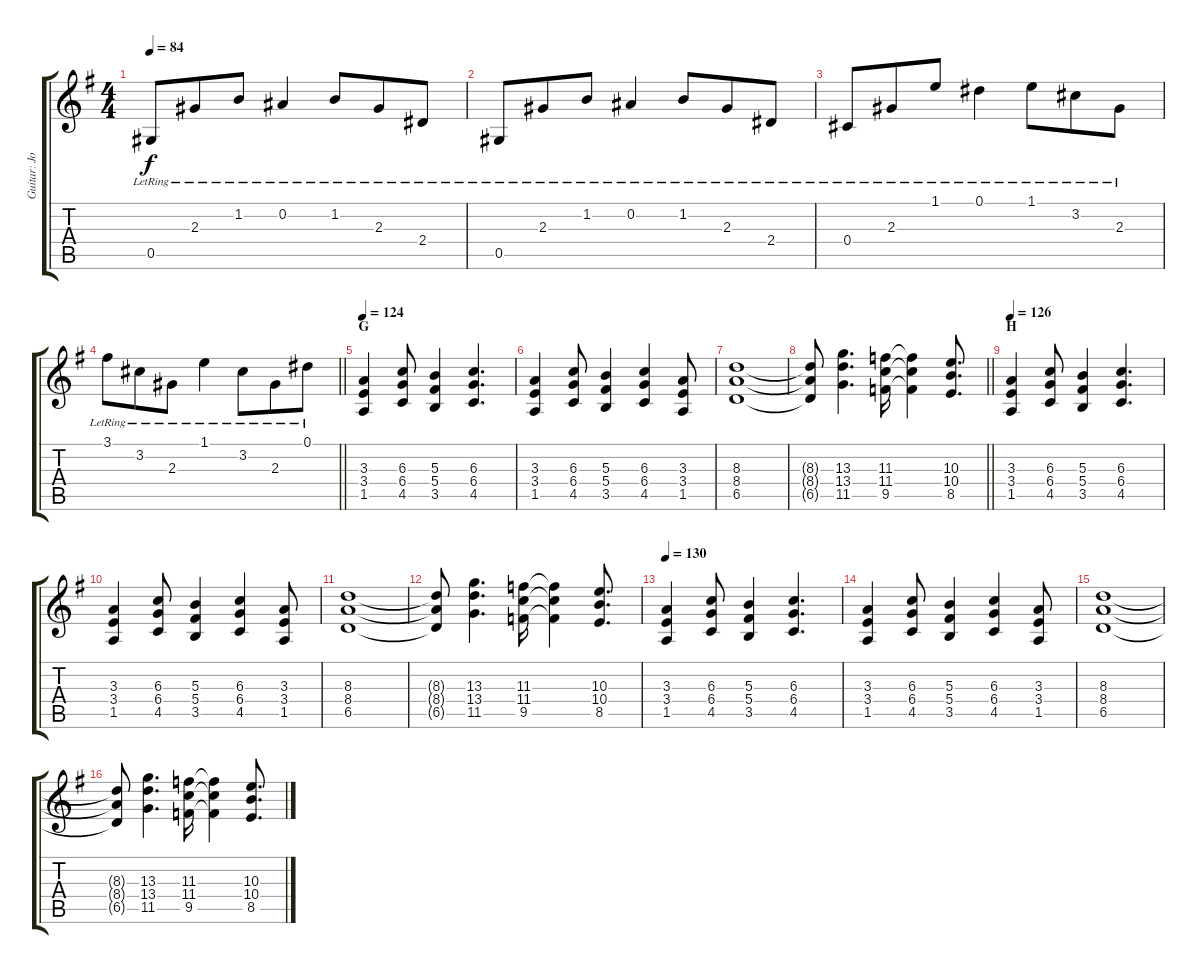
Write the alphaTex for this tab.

\track ("Guitar: Jon" "Guitar: Jo") {instrument acousticguitarsteel}
\staff {score tabs}
\tuning (Eb4 Bb3 Gb3 Db3 Ab2 Eb2) {hide}
\ts (4 4)
\tempo 84
\clef g2
\ks g
0.5{lr}.8{dy f} 2.3{lr}.8{beam merge} 1.2{lr}.8 0.2{lr}.4 1.2{lr}.8{beam merge} 2.3{lr}.8 2.4{lr}.8 |
0.5{lr}.8 2.3{lr}.8{beam merge} 1.2{lr}.8 0.2{lr}.4 1.2{lr}.8{beam merge} 2.3{lr}.8 2.4{lr}.8 |
0.4{lr}.8 2.3{lr}.8{beam merge} 1.1{lr}.8 0.1{lr}.4 1.1{lr}.8{beam merge} 3.2{lr}.8 2.3{lr}.8 |
\barLineRight lightlight
3.1{lr}.8 3.2{lr}.8{beam merge} 2.3{lr}.8 1.1{lr}.4 3.2{lr}.8{beam merge} 2.3{lr}.8 0.1{lr}.8 |
\section ("" "G")
\tempo 124
(3.3 3.4 1.5).4{volume 13 instrument distortionguitar} (6.3 6.4 4.5).8 (5.3 5.4 3.5).4 (6.3 6.4 4.5).4{d} |
(3.3 3.4 1.5).4 (6.3 6.4 4.5).8 (5.3 5.4 3.5).4 (6.3 6.4 4.5).4 (3.3 3.4 1.5).8 |
(8.3 8.4 6.5).1 |
\barLineRight lightlight
(8.3{t} 8.4{t} 6.5{t}).8 (13.3 13.4 11.5).4{d} (11.3 11.4 9.5).16 (11.3{t} 11.4{t} 9.5{t}).4 (10.3 10.4 8.5).8{d} |
\section ("" "H")
\tempo 126
(3.3 3.4 1.5).4 (6.3 6.4 4.5).8 (5.3 5.4 3.5).4 (6.3 6.4 4.5).4{d} |
(3.3 3.4 1.5).4 (6.3 6.4 4.5).8 (5.3 5.4 3.5).4 (6.3 6.4 4.5).4 (3.3 3.4 1.5).8 |
(8.3 8.4 6.5).1 |
(8.3{t} 8.4{t} 6.5{t}).8 (13.3 13.4 11.5).4{d} (11.3 11.4 9.5).16 (11.3{t} 11.4{t} 9.5{t}).4 (10.3 10.4 8.5).8{d} |
\tempo 130
(3.3 3.4 1.5).4 (6.3 6.4 4.5).8 (5.3 5.4 3.5).4 (6.3 6.4 4.5).4{d} |
(3.3 3.4 1.5).4 (6.3 6.4 4.5).8 (5.3 5.4 3.5).4 (6.3 6.4 4.5).4 (3.3 3.4 1.5).8 |
(8.3 8.4 6.5).1 |
(8.3{t} 8.4{t} 6.5{t}).8 (13.3 13.4 11.5).4{d} (11.3 11.4 9.5).16 (11.3{t} 11.4{t} 9.5{t}).4 (10.3 10.4 8.5).8{d}
